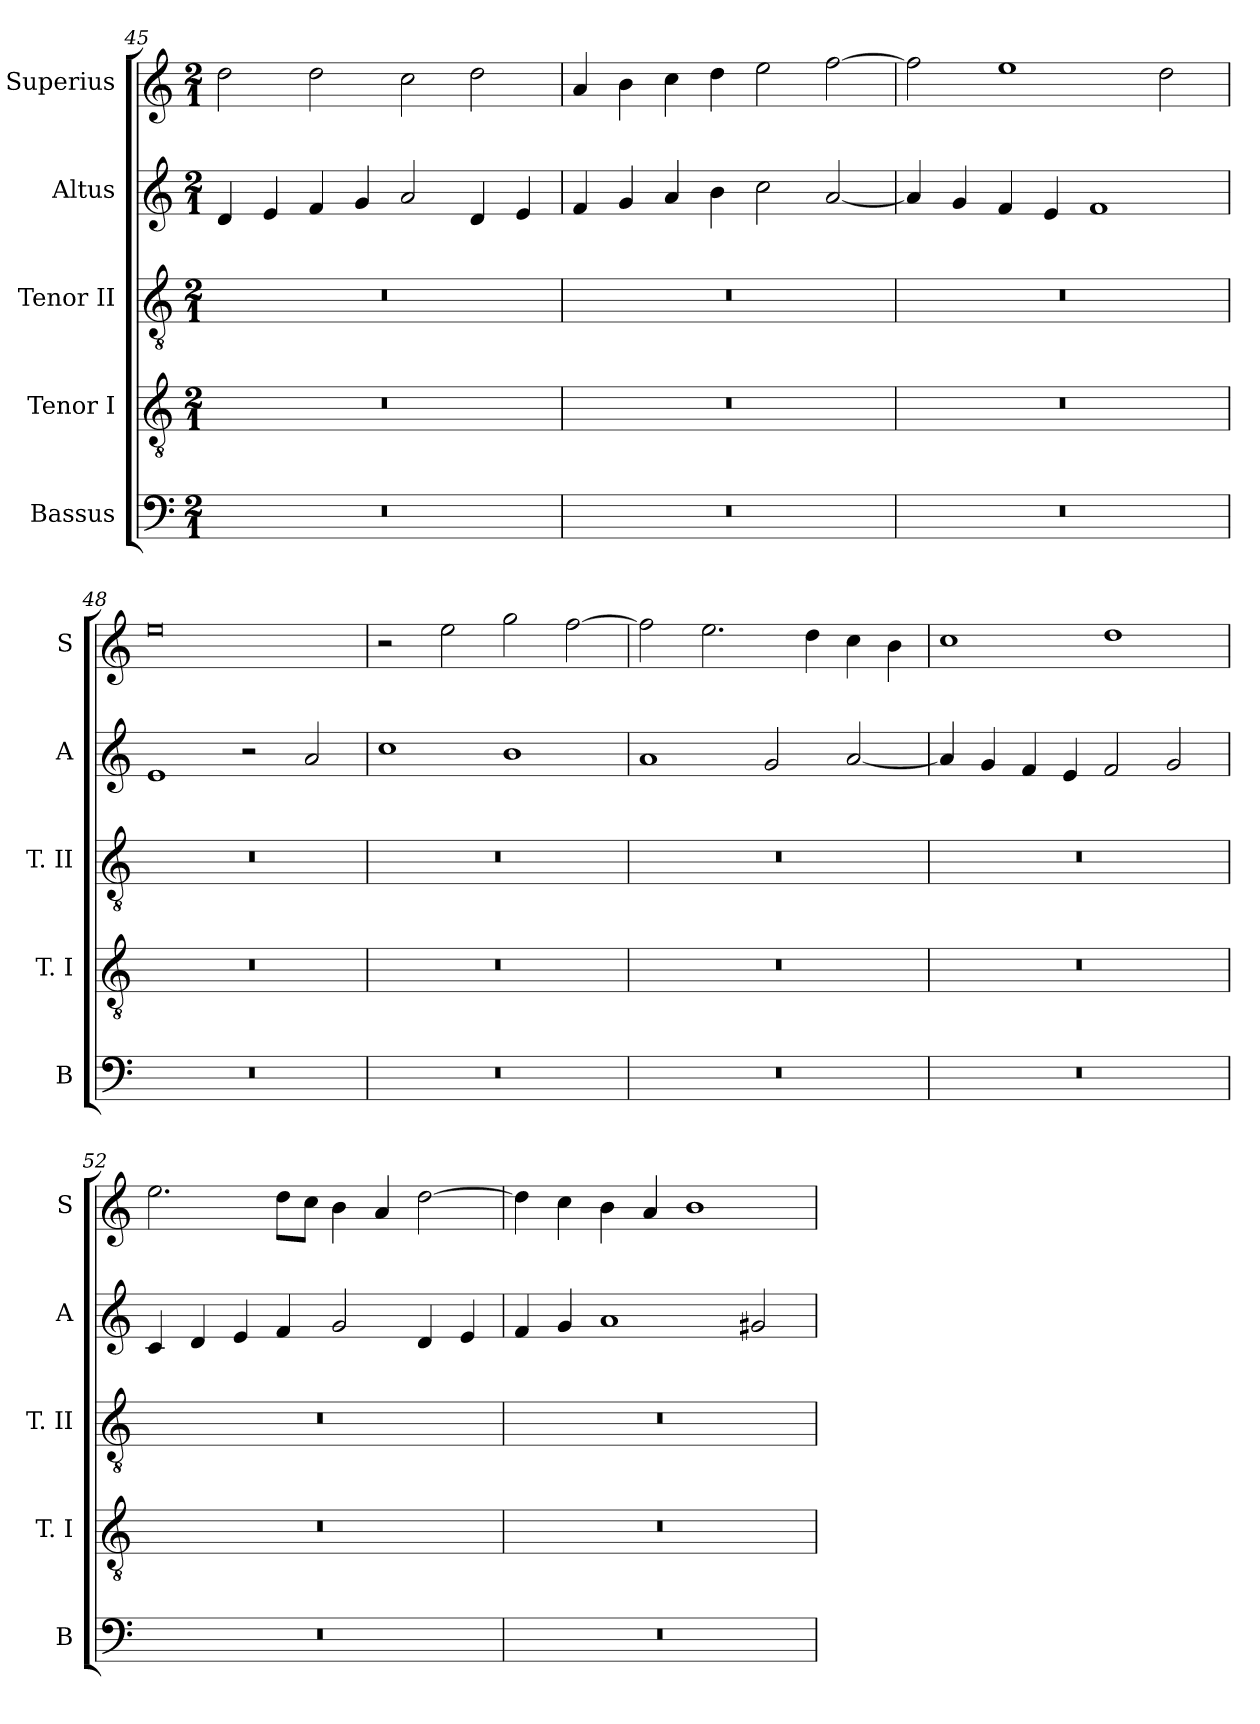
**kern	**kern	**kern	**kern	**kern
*part5	*part4	*part3	*part2	*part1
*staff5	*staff4	*staff3	*staff2	*staff1
*I"Bassus	*I"Tenor I	*I"Tenor II	*I"Altus	*I"Superius
*I'B	*I'T. I	*I'T. II	*I'A	*I'S
*clefF4	*clefGv2	*clefGv2	*clefG2	*clefG2
*k[]	*k[]	*k[]	*k[]	*k[]
*C:	*C:	*C:	*C:	*C:
*M2/1	*M2/1	*M2/1	*M2/1	*M2/1
=45	=45	=45	=45	=45
0r	0r	0r	4d	2dd
.	.	.	4e	.
.	.	.	4f	2dd
.	.	.	4g	.
.	.	.	2a	2cc
.	.	.	4d	2dd
.	.	.	4e	.
=46	=46	=46	=46	=46
0r	0r	0r	4f	4a
.	.	.	4g	4b
.	.	.	4a	4cc
.	.	.	4b	4dd
.	.	.	2cc	2ee
.	.	.	[2a	[2ff
=47	=47	=47	=47	=47
0r	0r	0r	4a]	2ff]
.	.	.	4g	.
.	.	.	4f	1ee
.	.	.	4e	.
.	.	.	1f	.
.	.	.	.	2dd
=48	=48	=48	=48	=48
0r	0r	0r	1e	0ee
.	.	.	2r	.
.	.	.	2a	.
=49	=49	=49	=49	=49
0r	0r	0r	1cc	2r
.	.	.	.	2ee
.	.	.	1b	2gg
.	.	.	.	[2ff
=50	=50	=50	=50	=50
0r	0r	0r	1a	2ff]
.	.	.	.	2.ee
.	.	.	2g	.
.	.	.	.	4dd
.	.	.	[2a	4cc
.	.	.	.	4b
=51	=51	=51	=51	=51
0r	0r	0r	4a]	1cc
.	.	.	4g	.
.	.	.	4f	.
.	.	.	4e	.
.	.	.	2f	1dd
.	.	.	2g	.
=52	=52	=52	=52	=52
0r	0r	0r	4c	2.ee
.	.	.	4d	.
.	.	.	4e	.
.	.	.	4f	8ddL
.	.	.	.	8ccJ
.	.	.	2g	4b
.	.	.	.	4a
.	.	.	4d	[2dd
.	.	.	4e	.
=53	=53	=53	=53	=53
0r	0r	0r	4f	4dd]
.	.	.	4g	4cc
.	.	.	1a	4b
.	.	.	.	4a
.	.	.	.	1b
.	.	.	2g#X	.
=	=	=	=	=
*-	*-	*-	*-	*-
